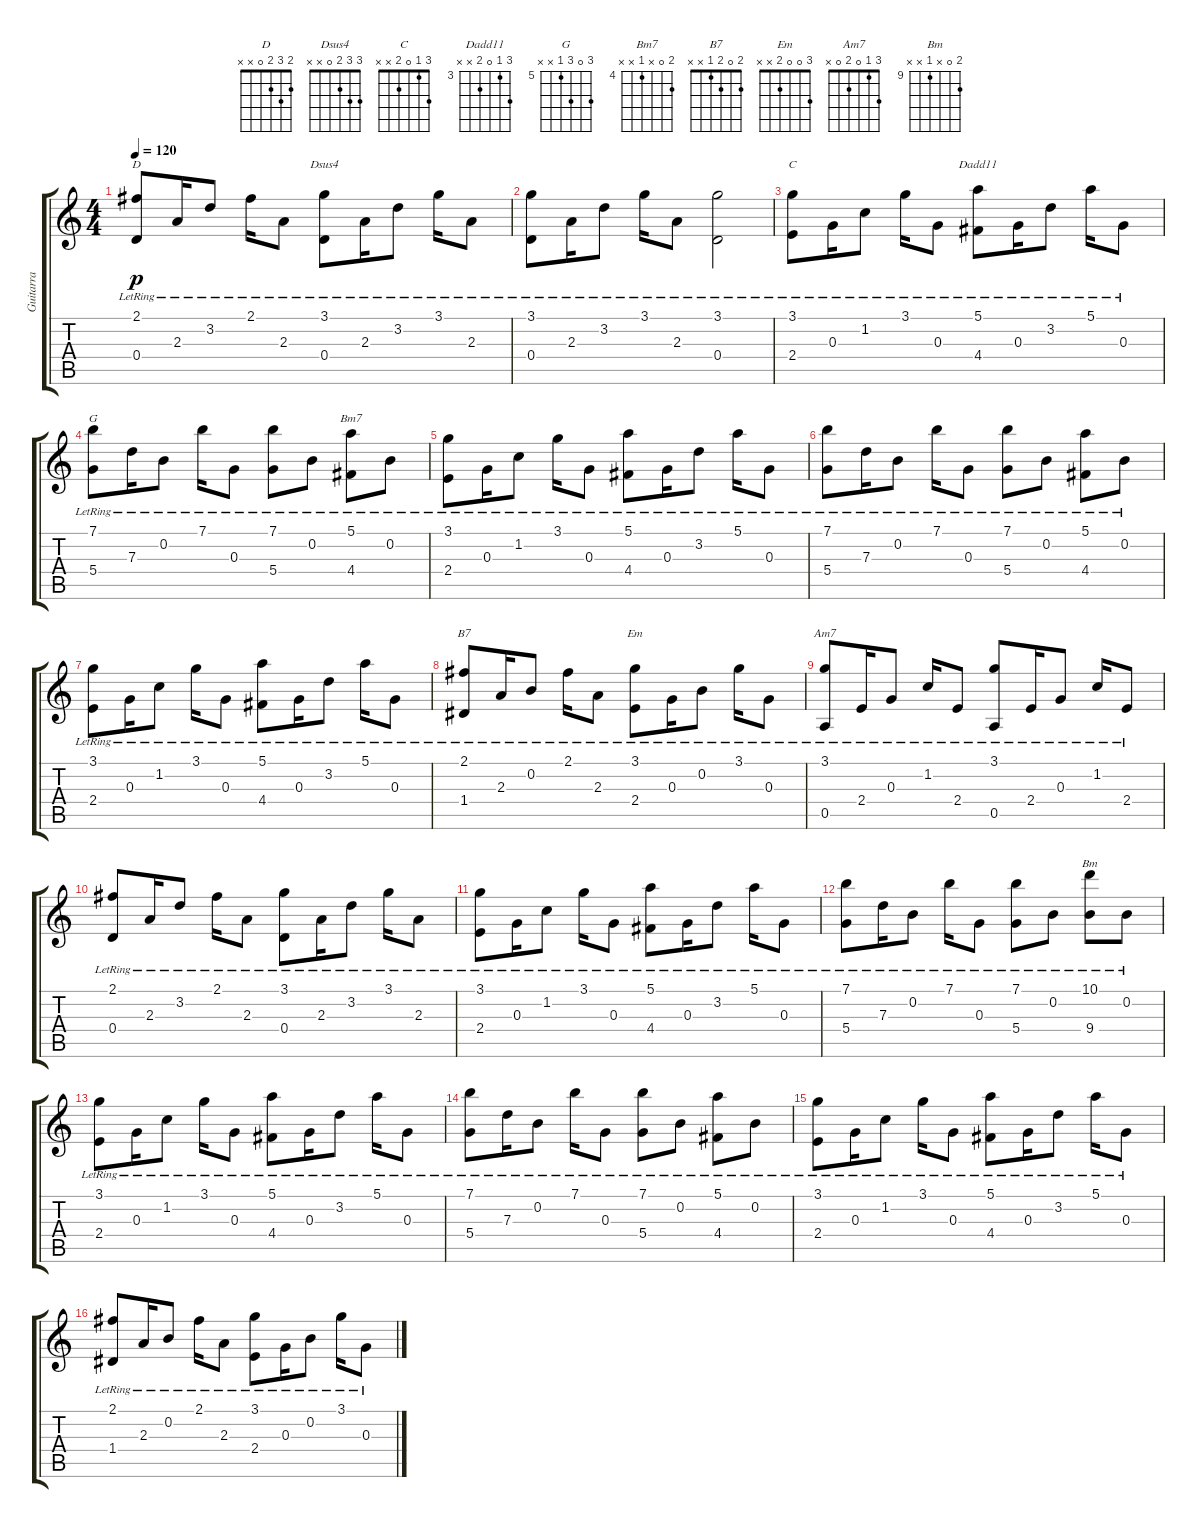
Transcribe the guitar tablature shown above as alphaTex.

\track ("Guitarra" "Guitarra") {instrument acousticguitarnylon}
\staff {score tabs}
\tuning (E4 B3 G3 D3 A2 E2) {hide}
\chord ("D" 2 3 2 0 x x)
\chord ("Dsus4" 3 3 2 0 x x)
\chord ("C" 3 1 0 2 x x)
\chord ("Dadd11" 5 3 0 4 x x) {firstfret 3}
\chord ("G" 7 0 7 5 x x) {firstfret 5}
\chord ("Bm7" 5 0 x 4 x x) {firstfret 4}
\chord ("B7" 2 0 2 1 x x)
\chord ("Em" 3 0 0 2 x x)
\chord ("Am7" 3 1 0 2 0 x)
\chord ("Bm" 10 0 x 9 x x) {firstfret 9}
\ts (4 4)
\tempo 120
\clef g2
\ks c
(2.1{lr} 0.4{lr}).8{ch "D" dy p} 2.3{lr}.16 3.2{lr}.8 2.1{lr}.16 2.3{lr}.8 (3.1{lr} 0.4{lr}).8{ch "Dsus4"} 2.3{lr}.16 3.2{lr}.8 3.1{lr}.16 2.3{lr}.8 |
(3.1{lr} 0.4{lr}).8 2.3{lr}.16 3.2{lr}.8 3.1{lr}.16 2.3{lr}.8 (3.1{lr} 0.4{lr}).2 |
(3.1{lr} 2.4{lr}).8{ch "C"} 0.3{lr}.16 1.2{lr}.8 3.1{lr}.16 0.3{lr}.8 (5.1{lr} 4.4{lr}).8{ch "Dadd11"} 0.3{lr}.16 3.2{lr}.8 5.1{lr}.16 0.3{lr}.8 |
(7.1{lr} 5.4{lr}).8{ch "G"} 7.3{lr}.16 0.2{lr}.8 7.1{lr}.16 0.3{lr}.8 (7.1{lr} 5.4{lr}).8 0.2{lr}.8 (5.1{lr} 4.4{lr}).8{ch "Bm7"} 0.2{lr}.8 |
(3.1{lr} 2.4{lr}).8 0.3{lr}.16 1.2{lr}.8 3.1{lr}.16 0.3{lr}.8 (5.1{lr} 4.4{lr}).8 0.3{lr}.16 3.2{lr}.8 5.1{lr}.16 0.3{lr}.8 |
(7.1{lr} 5.4{lr}).8 7.3{lr}.16 0.2{lr}.8 7.1{lr}.16 0.3{lr}.8 (7.1{lr} 5.4{lr}).8 0.2{lr}.8 (5.1{lr} 4.4{lr}).8 0.2{lr}.8 |
(3.1{lr} 2.4{lr}).8 0.3{lr}.16 1.2{lr}.8 3.1{lr}.16 0.3{lr}.8 (5.1{lr} 4.4{lr}).8 0.3{lr}.16 3.2{lr}.8 5.1{lr}.16 0.3{lr}.8 |
(2.1{lr} 1.4{lr}).8{ch "B7"} 2.3{lr}.16 0.2{lr}.8 2.1{lr}.16 2.3{lr}.8 (3.1{lr} 2.4{lr}).8{ch "Em"} 0.3{lr}.16 0.2{lr}.8 3.1{lr}.16 0.3{lr}.8 |
(3.1{lr} 0.5{lr}).8{ch "Am7"} 2.4{lr}.16 0.3{lr}.8 1.2{lr}.16 2.4{lr}.8 (3.1{lr} 0.5{lr}).8 2.4{lr}.16 0.3{lr}.8 1.2{lr}.16 2.4{lr}.8 |
(2.1{lr} 0.4{lr}).8 2.3{lr}.16 3.2{lr}.8 2.1{lr}.16 2.3{lr}.8 (3.1{lr} 0.4{lr}).8 2.3{lr}.16 3.2{lr}.8 3.1{lr}.16 2.3{lr}.8 |
(3.1{lr} 2.4{lr}).8 0.3{lr}.16 1.2{lr}.8 3.1{lr}.16 0.3{lr}.8 (5.1{lr} 4.4{lr}).8 0.3{lr}.16 3.2{lr}.8 5.1{lr}.16 0.3{lr}.8 |
(7.1{lr} 5.4{lr}).8 7.3{lr}.16 0.2{lr}.8 7.1{lr}.16 0.3{lr}.8 (7.1{lr} 5.4{lr}).8 0.2{lr}.8 (10.1{lr} 9.4{lr}).8{ch "Bm"} 0.2{lr}.8 |
(3.1{lr} 2.4{lr}).8 0.3{lr}.16 1.2{lr}.8 3.1{lr}.16 0.3{lr}.8 (5.1{lr} 4.4{lr}).8 0.3{lr}.16 3.2{lr}.8 5.1{lr}.16 0.3{lr}.8 |
(7.1{lr} 5.4{lr}).8 7.3{lr}.16 0.2{lr}.8 7.1{lr}.16 0.3{lr}.8 (7.1{lr} 5.4{lr}).8 0.2{lr}.8 (5.1{lr} 4.4{lr}).8 0.2{lr}.8 |
(3.1{lr} 2.4{lr}).8 0.3{lr}.16 1.2{lr}.8 3.1{lr}.16 0.3{lr}.8 (5.1{lr} 4.4{lr}).8 0.3{lr}.16 3.2{lr}.8 5.1{lr}.16 0.3{lr}.8 |
(2.1{lr} 1.4{lr}).8 2.3{lr}.16 0.2{lr}.8 2.1{lr}.16 2.3{lr}.8 (3.1{lr} 2.4{lr}).8 0.3{lr}.16 0.2{lr}.8 3.1{lr}.16 0.3{lr}.8
